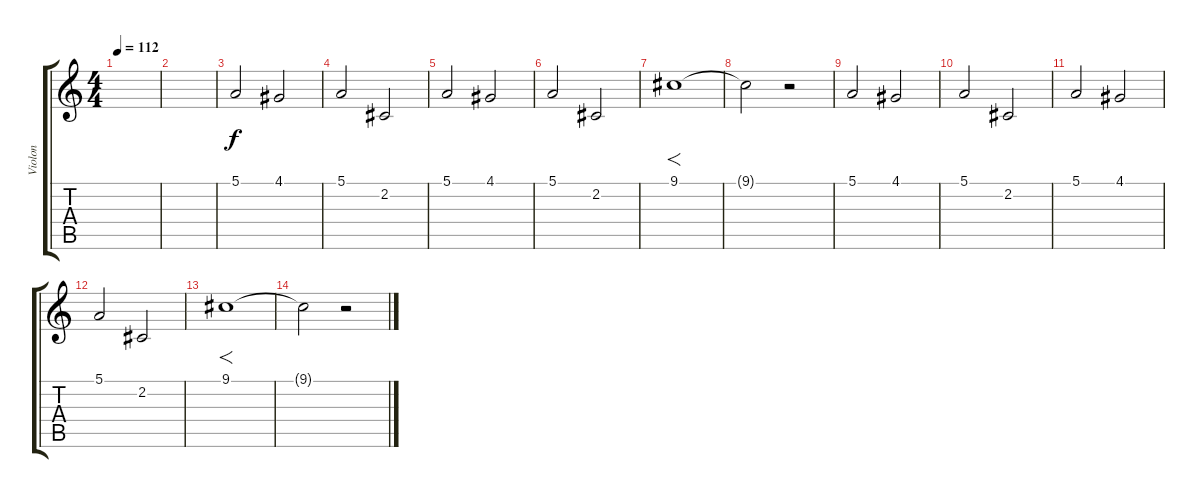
\track ("Violon" "Violon") {instrument viola}
\staff {score tabs}
\tuning (E4 B3 G3 D3 A2 E2) {hide}
\ts (4 4)
\tempo 112
\clef g2
\ks c
|
|
5.1.2 4.1.2 |
5.1.2 2.2.2 |
5.1.2 4.1.2 |
5.1.2 2.2.2 |
9.1.1{f} |
9.1{t}.2 r.2 |
5.1.2 4.1.2 |
5.1.2 2.2.2 |
5.1.2 4.1.2 |
5.1.2 2.2.2 |
9.1.1{f} |
9.1{t}.2 r.2
